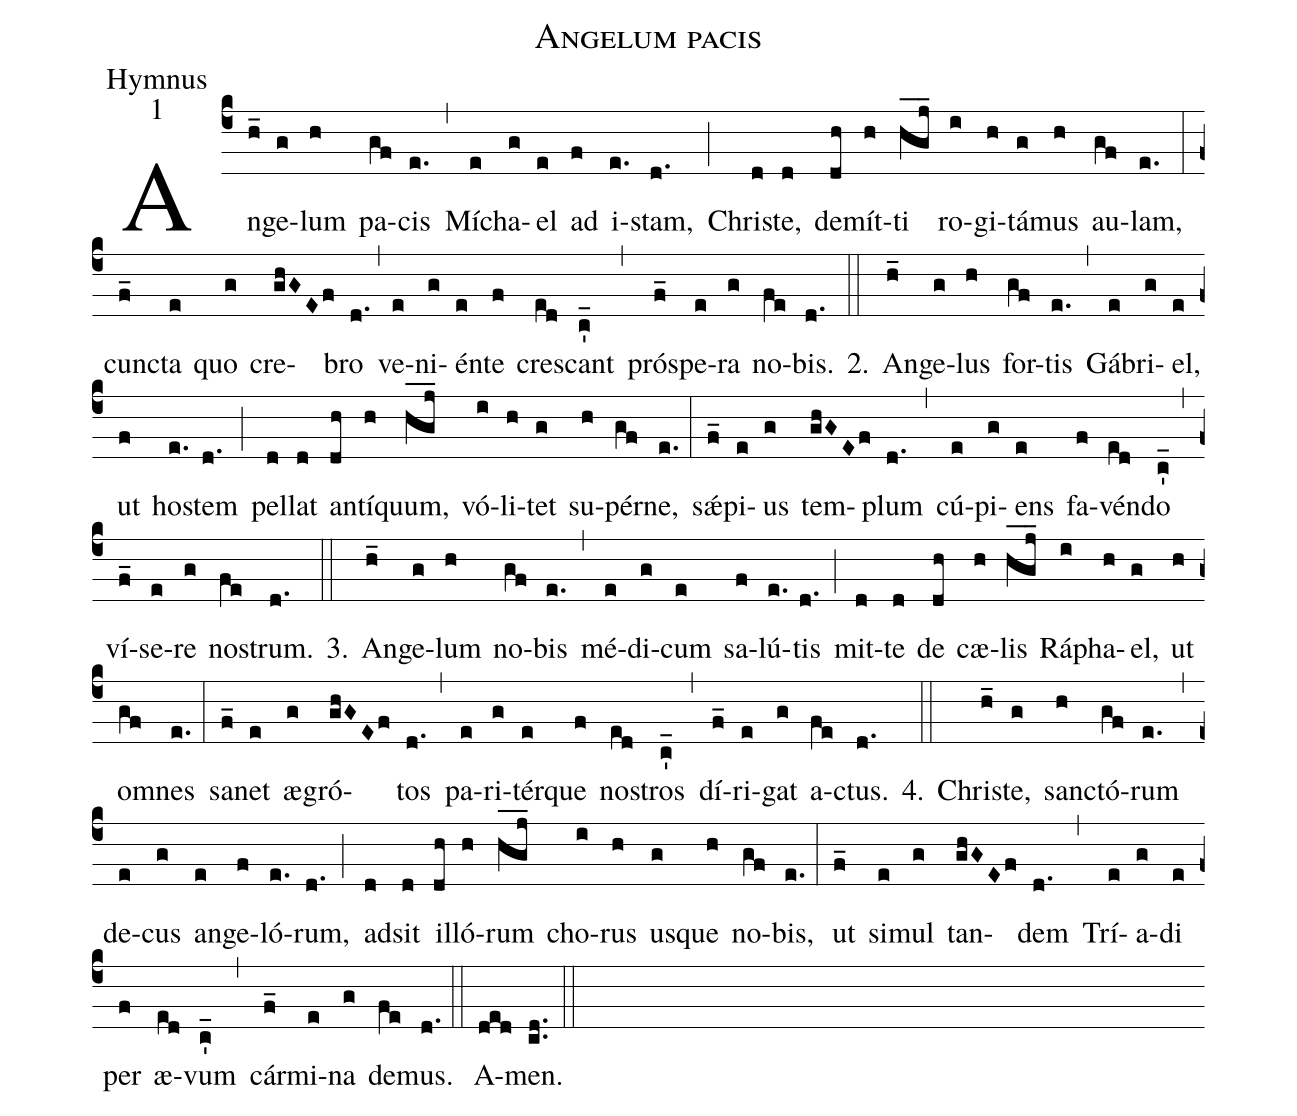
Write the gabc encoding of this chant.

name:Angelum pacis;
office-part:Hymnus;
mode:1;
%%
(c4)An(h_)ge(g)lum(h) pa(gf)cis(e.) (,) Mí(e)cha(g)el(e) ad(f) i(e.)stam,(d.) (;)
Chri(d)ste,(d) de(dh)mít(h)ti(h_g_j_) ro(i)gi(h)tá(g)mus(h) au(gf)lam,(e.) (:)
cun(f_)cta(e) quo(g) cre(ghGEf)bro(d.) (,) ve(e)ni(g)én(e)te(f) cre(ed)scant(c'_) (,)
pró(f_)spe(e)ra(g) no(fe)bis.(d.)
2.(::) An(h_)ge(g)lus(h) for(gf)tis(e.) (,) Gá(e)bri(g)el,(e) ut(f) ho(e.)stem(d.) (;)
pel(d)lat(d) an(dh)tí(h)quum,(h_g_j_) vó(i)li(h)tet(g) su(h)pér(gf)ne,(e.) (:)
sǽ(f_)pi(e)us(g) tem(ghGEf)plum(d.) (,) cú(e)pi(g)ens(e) fa(f)vén(ed)do(c'_) (,)
ví(f_)se(e)re(g) no(fe)strum.(d.)
3.(::) An(h_)ge(g)lum(h) no(gf)bis(e.) (,) mé(e)di(g)cum(e) sa(f)lú(e.)tis(d.) (;)
mit(d)te(d) de(dh) cæ(h)lis(h_g_j_) Rá(i)pha(h)el,(g) ut(h) om(gf)nes(e.) (:)
sa(f_)net(e) æ(g)gró(ghGEf)tos(d.) (,) pa(e)ri(g)tér(e)que(f) no(ed)stros(c'_) (,)
dí(f_)ri(e)gat(g) a(fe)ctus.(d.)
4.(::) Chri(h_)ste,(g) san(h)ctó(gf)rum(e.) (,) de(e)cus(g) an(e)ge(f)ló(e.)rum,(d.) (;)
ad(d)sit(d) il(dh)ló(h)rum(h_g_j_) cho(i)rus(h) us(g)que(h) no(gf)bis,(e.) (:)
ut(f_) si(e)mul(g) tan(ghGEf)dem(d.) (,) Trí(e)a(g)di(e) per(f) æ(ed)vum(c'_) (,)
cár(f_)mi(e)na(g) de(fe)mus.(d.) (::)
A(ded)men.(cd..) (::)
